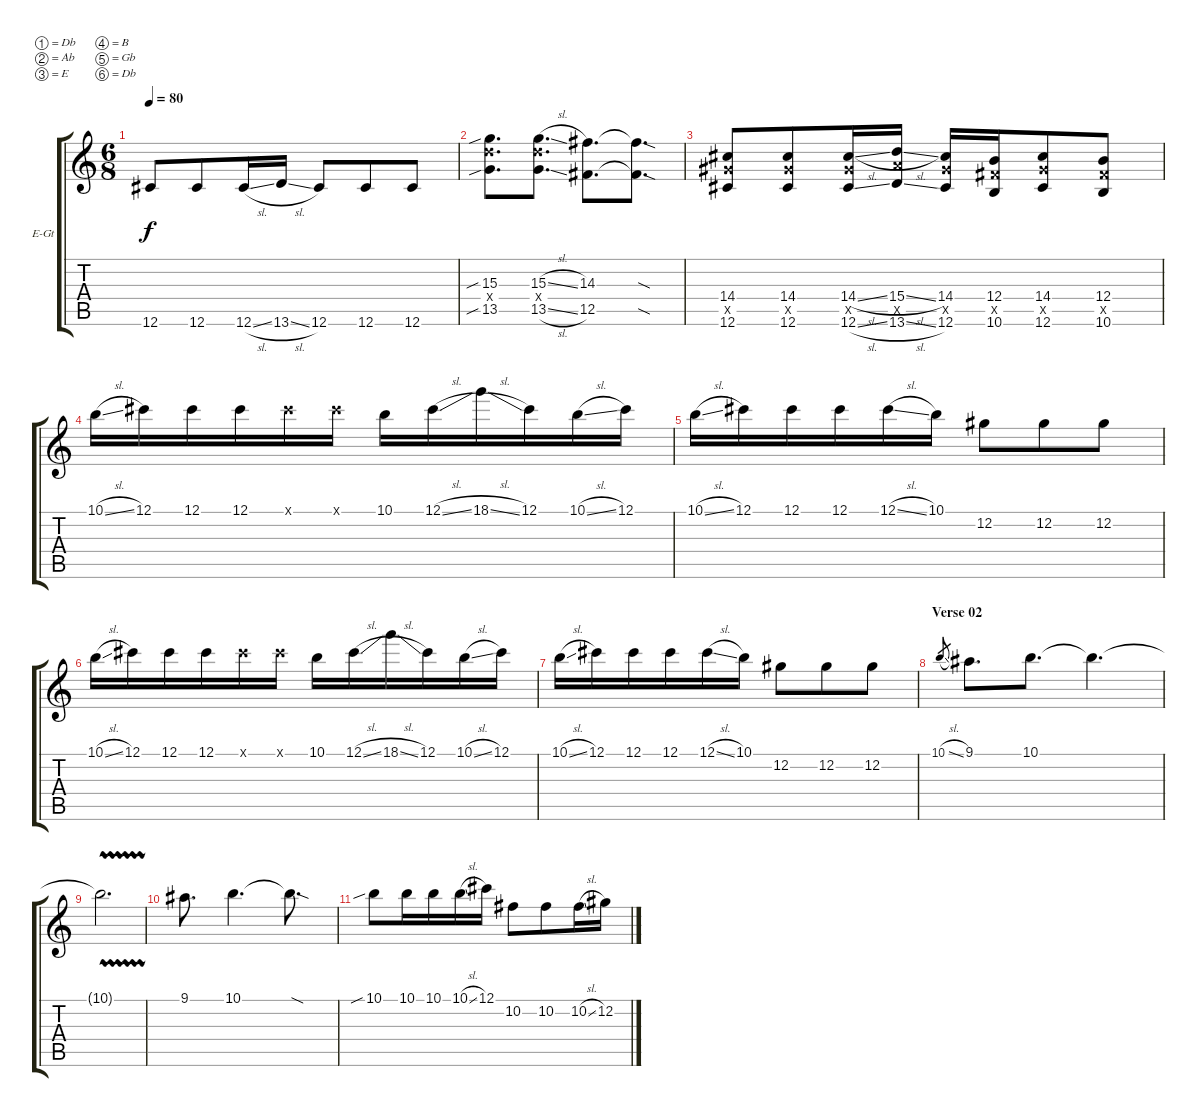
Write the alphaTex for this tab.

\defaultSystemsLayout 4
\bracketExtendMode groupsimilarinstruments
\firstSystemTrackNameOrientation horizontal
\otherSystemsTrackNameOrientation horizontal
\track ("Electric Guitar" "E-Gt") {instrument overdrivenguitar}
\staff {score tabs}
\tuning (Db4 Ab3 E3 B2 Gb2 Db2)
\ts (6 8)
\tempo 80
\clef g2
\scale
0.333333
\ks c
12.6.8{dy f} 12.6.8 12.6{sl}.16 13.6{sl}.16 12.6.8 12.6.8 12.6.8 |
\scale
0.333333 (13.5{sib} 15.3{sib} 15.4{x}).8{d} (13.5{sl} 15.3{sl} 15.4{x}).8{d} (12.5 14.3).8{d} (12.5{sod t} 14.3{sod t}).8{d} |
\scale
0.333333 (12.6 14.4 14.5{x}).8 (12.6 14.4 14.5{x}).8 (12.6{sl} 14.4{sl} 14.5{x}).16 (13.6{sl} 15.4{sl} 15.5{x}).16 (12.6 14.4 14.5{x}).16 (10.6 12.4 12.5{x}).16 (12.6 14.4 14.5{x}).8 (10.6 12.4 12.5{x}).8 |
\scale
0.347639 10.1{sl}.16 12.1.16 12.1.16 12.1.16 12.1{x}.16 12.1{x}.16 10.1.16 12.1{sl}.16 18.1{sl}.16 12.1.16 10.1{sl}.16 12.1.16 |
\scale
0.329041 10.1{sl}.16 12.1.16 12.1.16 12.1.16 12.1{sl}.16 10.1.16 12.2.8 12.2.8 12.2.8 |
\scale
0.323404 10.1{sl}.16 12.1.16 12.1.16 12.1.16 12.1{x}.16 12.1{x}.16 10.1.16 12.1{sl}.16 18.1{sl}.16 12.1.16 10.1{sl}.16 12.1.16 |
\scale
0.333333 10.1{sl}.16 12.1.16 12.1.16 12.1.16 12.1{sl}.16 10.1.16 12.2.8 12.2.8 12.2.8 |
\section ("" "Verse 02")
\scale
0.333333 10.1{sl}.8{gr} 9.1.8{d} 10.1.8{d} 10.1{t}.4{d} |
\scale
0.333333 10.1{vw t}.2{d} |
\scale
0.333333 9.1.8{d} 10.1.4{d} 10.1{sod t}.8{d} |
\scale
0.333333 10.1{sib}.8 10.1.16 10.1.16 10.1{sl}.16 12.1.16 10.2.8 10.2.8 10.2{sl}.16 12.2.16 |
\scale
0.333333 |
\scale
0.333333 |
\scale
0.333333 |
\scale
0.333333 |
\scale
0.333333
